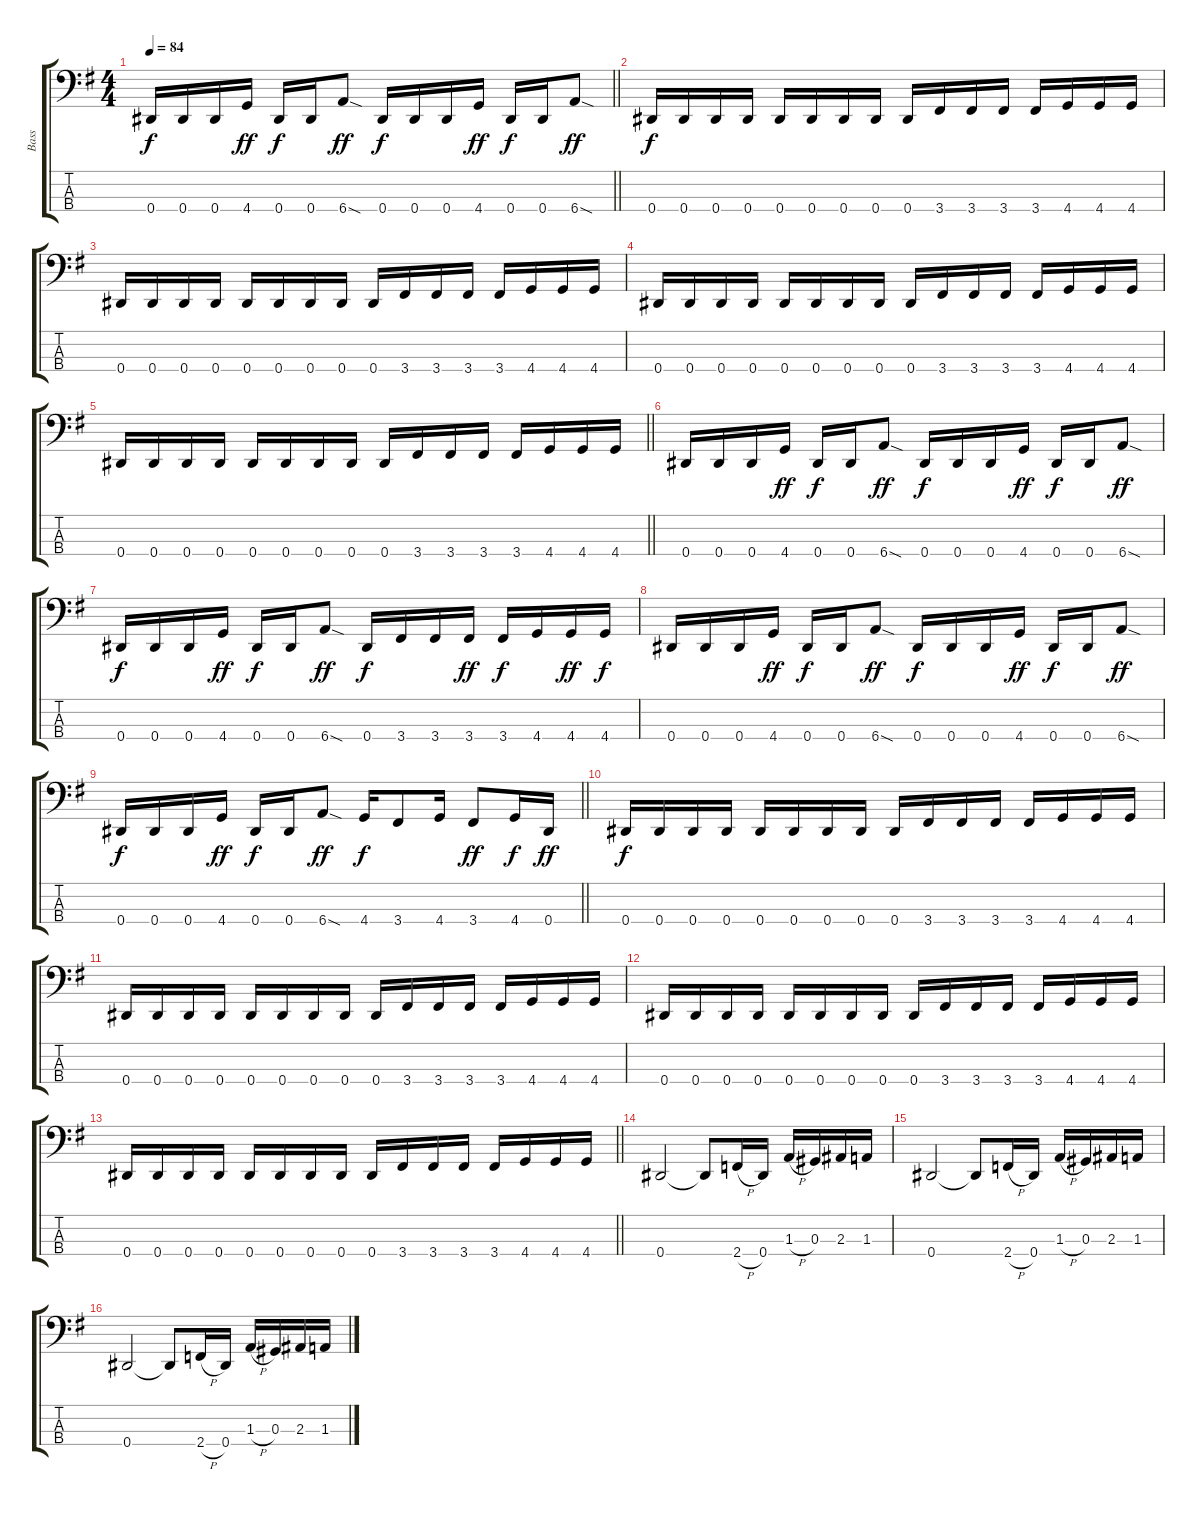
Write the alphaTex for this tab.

\track ("Bass" "Bass") {instrument electricbasspick}
\staff {score tabs}
\tuning (Gb2 Db2 Ab1 Eb1) {hide}
\ts (4 4)
\tempo 84
\clef f4
\barLineRight lightlight
\ks eminor
0.4.16{dy f} 0.4.16 0.4.16 4.4.16{dy ff} 0.4.16{dy f} 0.4.16 6.4{sod}.8{dy ff} 0.4.16{dy f} 0.4.16 0.4.16 4.4.16{dy ff} 0.4.16{dy f} 0.4.16 6.4{sod}.8{dy ff} |
0.4.16{dy f} 0.4.16 0.4.16 0.4.16 0.4.16 0.4.16 0.4.16 0.4.16 0.4.16 3.4.16 3.4.16 3.4.16 3.4.16 4.4.16 4.4.16 4.4.16 |
0.4.16 0.4.16 0.4.16 0.4.16 0.4.16 0.4.16 0.4.16 0.4.16 0.4.16 3.4.16 3.4.16 3.4.16 3.4.16 4.4.16 4.4.16 4.4.16 |
0.4.16 0.4.16 0.4.16 0.4.16 0.4.16 0.4.16 0.4.16 0.4.16 0.4.16 3.4.16 3.4.16 3.4.16 3.4.16 4.4.16 4.4.16 4.4.16 |
\barLineRight lightlight
0.4.16 0.4.16 0.4.16 0.4.16 0.4.16 0.4.16 0.4.16 0.4.16 0.4.16 3.4.16 3.4.16 3.4.16 3.4.16 4.4.16 4.4.16 4.4.16 |
0.4.16 0.4.16 0.4.16 4.4.16{dy ff} 0.4.16{dy f} 0.4.16 6.4{sod}.8{dy ff} 0.4.16{dy f} 0.4.16 0.4.16 4.4.16{dy ff} 0.4.16{dy f} 0.4.16 6.4{sod}.8{dy ff} |
0.4.16{dy f} 0.4.16 0.4.16 4.4.16{dy ff} 0.4.16{dy f} 0.4.16 6.4{sod}.8{dy ff} 0.4.16{dy f} 3.4.16 3.4.16 3.4.16{dy ff} 3.4.16{dy f} 4.4.16 4.4.16{dy ff} 4.4.16{dy f} |
0.4.16 0.4.16 0.4.16 4.4.16{dy ff} 0.4.16{dy f} 0.4.16 6.4{sod}.8{dy ff} 0.4.16{dy f} 0.4.16 0.4.16 4.4.16{dy ff} 0.4.16{dy f} 0.4.16 6.4{sod}.8{dy ff} |
\barLineRight lightlight
0.4.16{dy f} 0.4.16 0.4.16 4.4.16{dy ff} 0.4.16{dy f} 0.4.16 6.4{sod}.8{dy ff} 4.4.16{dy f} 3.4.8 4.4.16 3.4.8{dy ff} 4.4.16{dy f} 0.4.16{dy ff} |
0.4.16{dy f} 0.4.16 0.4.16 0.4.16 0.4.16 0.4.16 0.4.16 0.4.16 0.4.16 3.4.16 3.4.16 3.4.16 3.4.16 4.4.16 4.4.16 4.4.16 |
0.4.16 0.4.16 0.4.16 0.4.16 0.4.16 0.4.16 0.4.16 0.4.16 0.4.16 3.4.16 3.4.16 3.4.16 3.4.16 4.4.16 4.4.16 4.4.16 |
0.4.16 0.4.16 0.4.16 0.4.16 0.4.16 0.4.16 0.4.16 0.4.16 0.4.16 3.4.16 3.4.16 3.4.16 3.4.16 4.4.16 4.4.16 4.4.16 |
\barLineRight lightlight
0.4.16 0.4.16 0.4.16 0.4.16 0.4.16 0.4.16 0.4.16 0.4.16 0.4.16 3.4.16 3.4.16 3.4.16 3.4.16 4.4.16 4.4.16 4.4.16 |
0.4.2 0.4{t}.8 2.4{h}.16 0.4.16 1.3{h}.16 0.3.16 2.3.16 1.3.16 |
0.4.2 0.4{t}.8 2.4{h}.16 0.4.16 1.3{h}.16 0.3.16 2.3.16 1.3.16 |
0.4.2 0.4{t}.8 2.4{h}.16 0.4.16 1.3{h}.16 0.3.16 2.3.16 1.3.16
